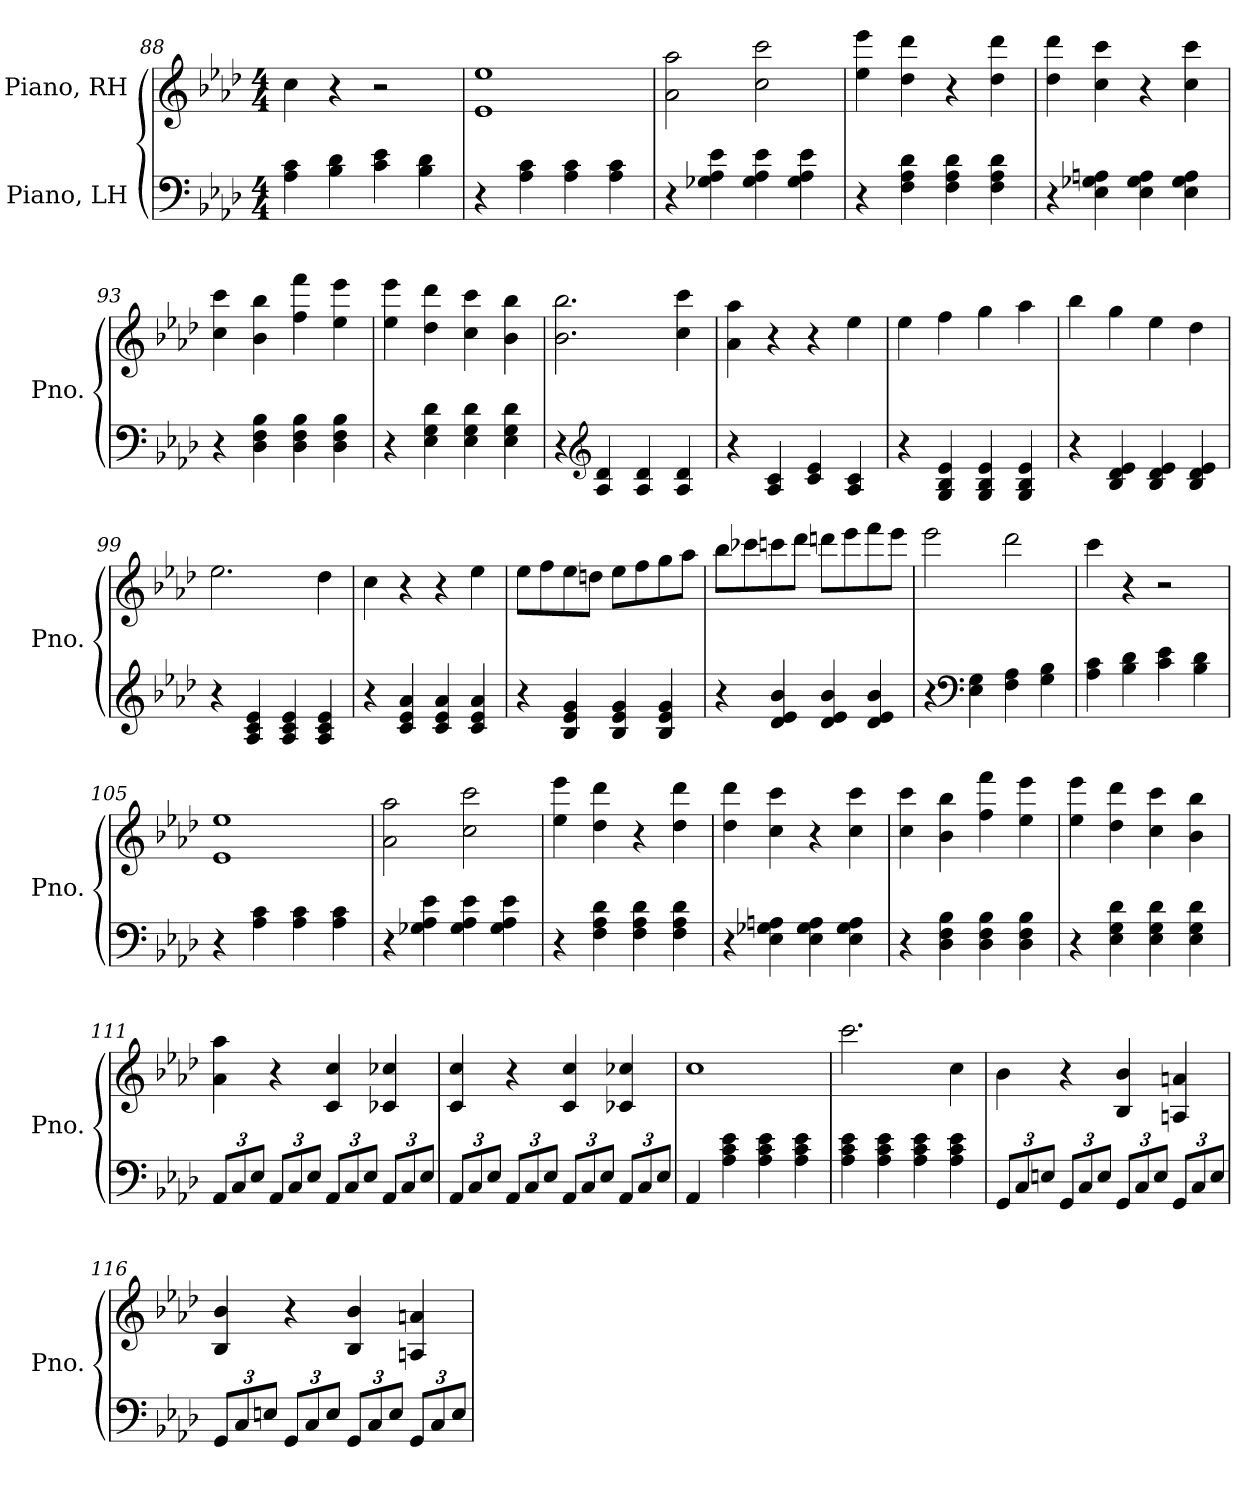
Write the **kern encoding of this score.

**kern	**kern
*part2	*part1
*staff2	*staff1
*I"Piano, LH	*I"Piano, RH
*I'Pno.	*I'Pno.
*clefF4	*clefG2
*k[b-e-a-d-]	*k[b-e-a-d-]
*M4/4	*M4/4
=88	=88
4A-\ 4c\	4cc\
4B-\ 4d-\	4r
4c\ 4e-\	2r
4B-\ 4d-\	.
=89	=89
4r	1e- 1ee-
4A-\ 4c\	.
4A-\ 4c\	.
4A-\ 4c\	.
=90	=90
4r	2a-\ 2aa-\
4G-X\ 4A-\ 4e-\	.
4G-\ 4A-\ 4e-\	2cc\ 2ccc\
4G-\ 4A-\ 4e-\	.
!!LO:LB:g=z
=91	=91
4r	4ee-\ 4eee-\
4F\ 4A-\ 4d-\	4dd-\ 4ddd-\
4F\ 4A-\ 4d-\	4r
4F\ 4A-\ 4d-\	4dd-\ 4ddd-\
=92	=92
4r	4dd-\ 4ddd-\
4E-\ 4G-X\ 4An\	4cc\ 4ccc\
4E-\ 4G-\ 4A\	4r
4E-\ 4G-\ 4A\	4cc\ 4ccc\
=93	=93
4r	4cc\ 4ccc\
4D-\ 4F\ 4B-\	4b-\ 4bb-\
4D-\ 4F\ 4B-\	4ff\ 4fff\
4D-\ 4F\ 4B-\	4ee-\ 4eee-\
=94	=94
4r	4ee-\ 4eee-\
4E-\ 4G\ 4d-\	4dd-\ 4ddd-\
4E-\ 4G\ 4d-\	4cc\ 4ccc\
4E-\ 4G\ 4d-\	4b-\ 4bb-\
=95	=95
4r	2.b-\ 2.bb-\
*clefG2	*
4A-/ 4d-/	.
4A-/ 4d-/	.
4A-/ 4d-/	4cc\ 4ccc\
=96	=96
4r	4a-\ 4aa-\
4A-/ 4c/	4r
4c/ 4e-/	4r
4A-/ 4c/	4ee-\
!!LO:LB:g=z
=97	=97
4r	4ee-\
4G/ 4B-/ 4e-/	4ff\
4G/ 4B-/ 4e-/	4gg\
4G/ 4B-/ 4e-/	4aa-\
=98	=98
4r	4bb-\
4B-/ 4d-/ 4e-/	4gg\
4B-/ 4d-/ 4e-/	4ee-\
4B-/ 4d-/ 4e-/	4dd-\
=99	=99
4r	2.ee-\
4A-/ 4c/ 4e-/	.
4A-/ 4c/ 4e-/	.
4A-/ 4c/ 4e-/	4dd-\
=100	=100
4r	4cc\
4c/ 4e-/ 4a-/	4r
4c/ 4e-/ 4a-/	4r
4c/ 4e-/ 4a-/	4ee-\
=101	=101
4r	8ee-\L
.	8ff\
4B-/ 4e-/ 4g/	8ee-\
.	8ddn\J
4B-/ 4e-/ 4g/	8ee-\L
.	8ff\
4B-/ 4e-/ 4g/	8gg\
.	8aa-\J
!!LO:LB:g=z
=102	=102
4r	8bb-\L
.	8ccc-X\
4d-/ 4e-/ 4b-/	8cccn\
.	8ddd-\J
4d-/ 4e-/ 4b-/	8dddn\L
.	8eee-\
4d-/ 4e-/ 4b-/	8fff\
.	8eee-\J
=103	=103
4r	2eee-\
*clefF4	*
4E-\ 4G\	.
4F\ 4A-\	2ddd-\
4G\ 4B-\	.
=104	=104
4A-\ 4c\	4ccc\
4B-\ 4d-\	4r
4c\ 4e-\	2r
4B-\ 4d-\	.
=105	=105
4r	1e- 1ee-
4A-\ 4c\	.
4A-\ 4c\	.
4A-\ 4c\	.
=106	=106
4r	2a-\ 2aa-\
4G-X\ 4A-\ 4e-\	.
4G-\ 4A-\ 4e-\	2cc\ 2ccc\
4G-\ 4A-\ 4e-\	.
!!LO:LB:g=z
=107	=107
4r	4ee-\ 4eee-\
4F\ 4A-\ 4d-\	4dd-\ 4ddd-\
4F\ 4A-\ 4d-\	4r
4F\ 4A-\ 4d-\	4dd-\ 4ddd-\
=108	=108
4r	4dd-\ 4ddd-\
4E-\ 4G-X\ 4An\	4cc\ 4ccc\
4E-\ 4G-\ 4A\	4r
4E-\ 4G-\ 4A\	4cc\ 4ccc\
=109	=109
4r	4cc\ 4ccc\
4D-\ 4F\ 4B-\	4b-\ 4bb-\
4D-\ 4F\ 4B-\	4ff\ 4fff\
4D-\ 4F\ 4B-\	4ee-\ 4eee-\
=110	=110
4r	4ee-\ 4eee-\
4E-\ 4G\ 4d-\	4dd-\ 4ddd-\
4E-\ 4G\ 4d-\	4cc\ 4ccc\
4E-\ 4G\ 4d-\	4b-\ 4bb-\
=111	=111
*Xbrackettup	*
12AA-/L	4a-\ 4aa-\
12C/	.
12E-/J	.
12AA-/L	4r
12C/	.
12E-/J	.
12AA-/L	4c/ 4cc/
12C/	.
12E-/J	.
12AA-/L	4c-X/ 4cc-X/
12C/	.
12E-/J	.
!!LO:PB:g=z
=112	=112
12AA-/L	4c/ 4cc/
12C/	.
12E-/J	.
12AA-/L	4r
12C/	.
12E-/J	.
12AA-/L	4c/ 4cc/
12C/	.
12E-/J	.
12AA-/L	4c-X/ 4cc-X/
12C/	.
12E-/J	.
=113	=113
4AA-/	1cc
4A-\ 4c\ 4e-\	.
4A-\ 4c\ 4e-\	.
4A-\ 4c\ 4e-\	.
=114	=114
4A-\ 4c\ 4e-\	2.ccc\
4A-\ 4c\ 4e-\	.
4A-\ 4c\ 4e-\	.
4A-\ 4c\ 4e-\	4cc\
=115	=115
12GG/L	4b-\
12C/	.
12En/J	.
12GG/L	4r
12C/	.
12E/J	.
12GG/L	4B-/ 4b-/
12C/	.
12E/J	.
12GG/L	4An/ 4an/
12C/	.
12E/J	.
!!LO:LB:g=z
=116	=116
12GG/L	4B-/ 4b-/
12C/	.
12En/J	.
12GG/L	4r
12C/	.
12E/J	.
12GG/L	4B-/ 4b-/
12C/	.
12E/J	.
12GG/L	4An/ 4an/
12C/	.
12E/J	.
=	=
*-	*-
